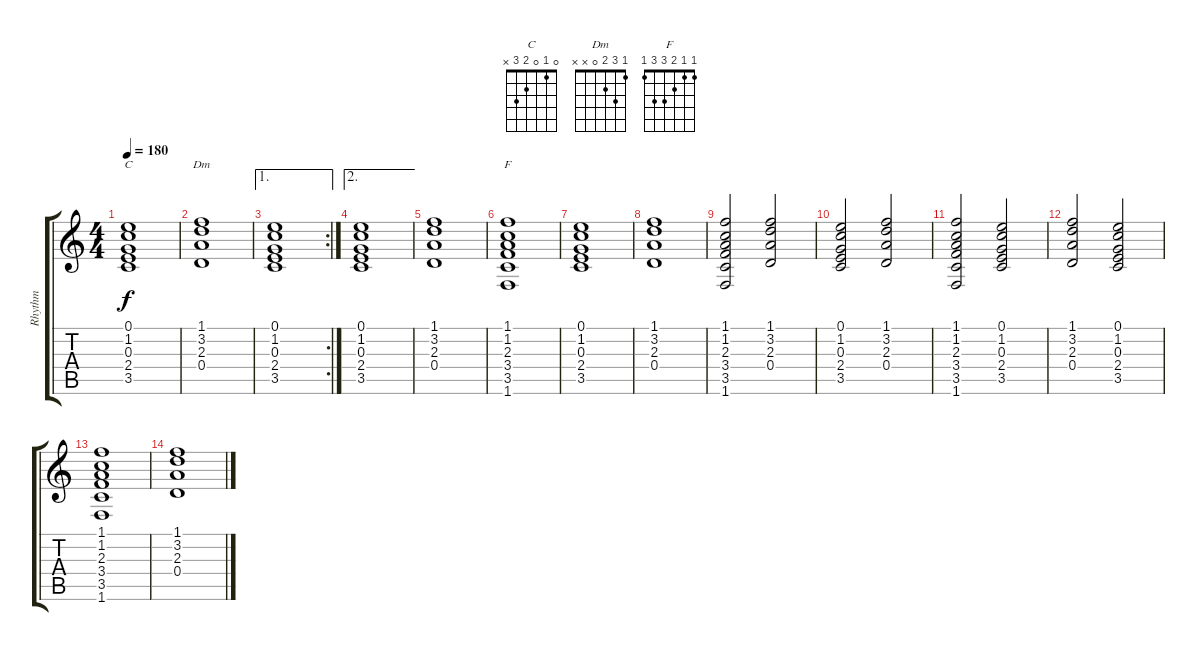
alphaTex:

\track ("Rhythm" "Rhythm") {instrument acousticguitarnylon}
\staff {score tabs}
\tuning (E4 B3 G3 D3 A2 E2) {hide}
\chord ("C" 0 1 0 2 3 x)
\chord ("Dm" 1 3 2 0 x x)
\chord ("F" 1 1 2 3 3 1)
\ts (4 4)
\tempo 180
\clef g2
\ks c
(0.1 1.2 0.3 2.4 3.5).1{ch "C" dy f} |
(1.1 3.2 2.3 0.4).1{ch "Dm"} |
\ae 1
\rc 2
(0.1 1.2 0.3 2.4 3.5).1 |
\ae 2
(0.1 1.2 0.3 2.4 3.5).1 |
(1.1 3.2 2.3 0.4).1 |
(1.1 1.2 2.3 3.4 3.5 1.6).1{ch "F"} |
(0.1 1.2 0.3 2.4 3.5).1 |
(1.1 3.2 2.3 0.4).1 |
(1.1 1.2 2.3 3.4 3.5 1.6).2 (1.1 3.2 2.3 0.4).2 |
(0.1 1.2 0.3 2.4 3.5).2 (1.1 3.2 2.3 0.4).2 |
(1.1 1.2 2.3 3.4 3.5 1.6).2 (0.1 1.2 0.3 2.4 3.5).2 |
(1.1 3.2 2.3 0.4).2 (0.1 1.2 0.3 2.4 3.5).2 |
(1.1 1.2 2.3 3.4 3.5 1.6).1 |
(1.1 3.2 2.3 0.4).1
